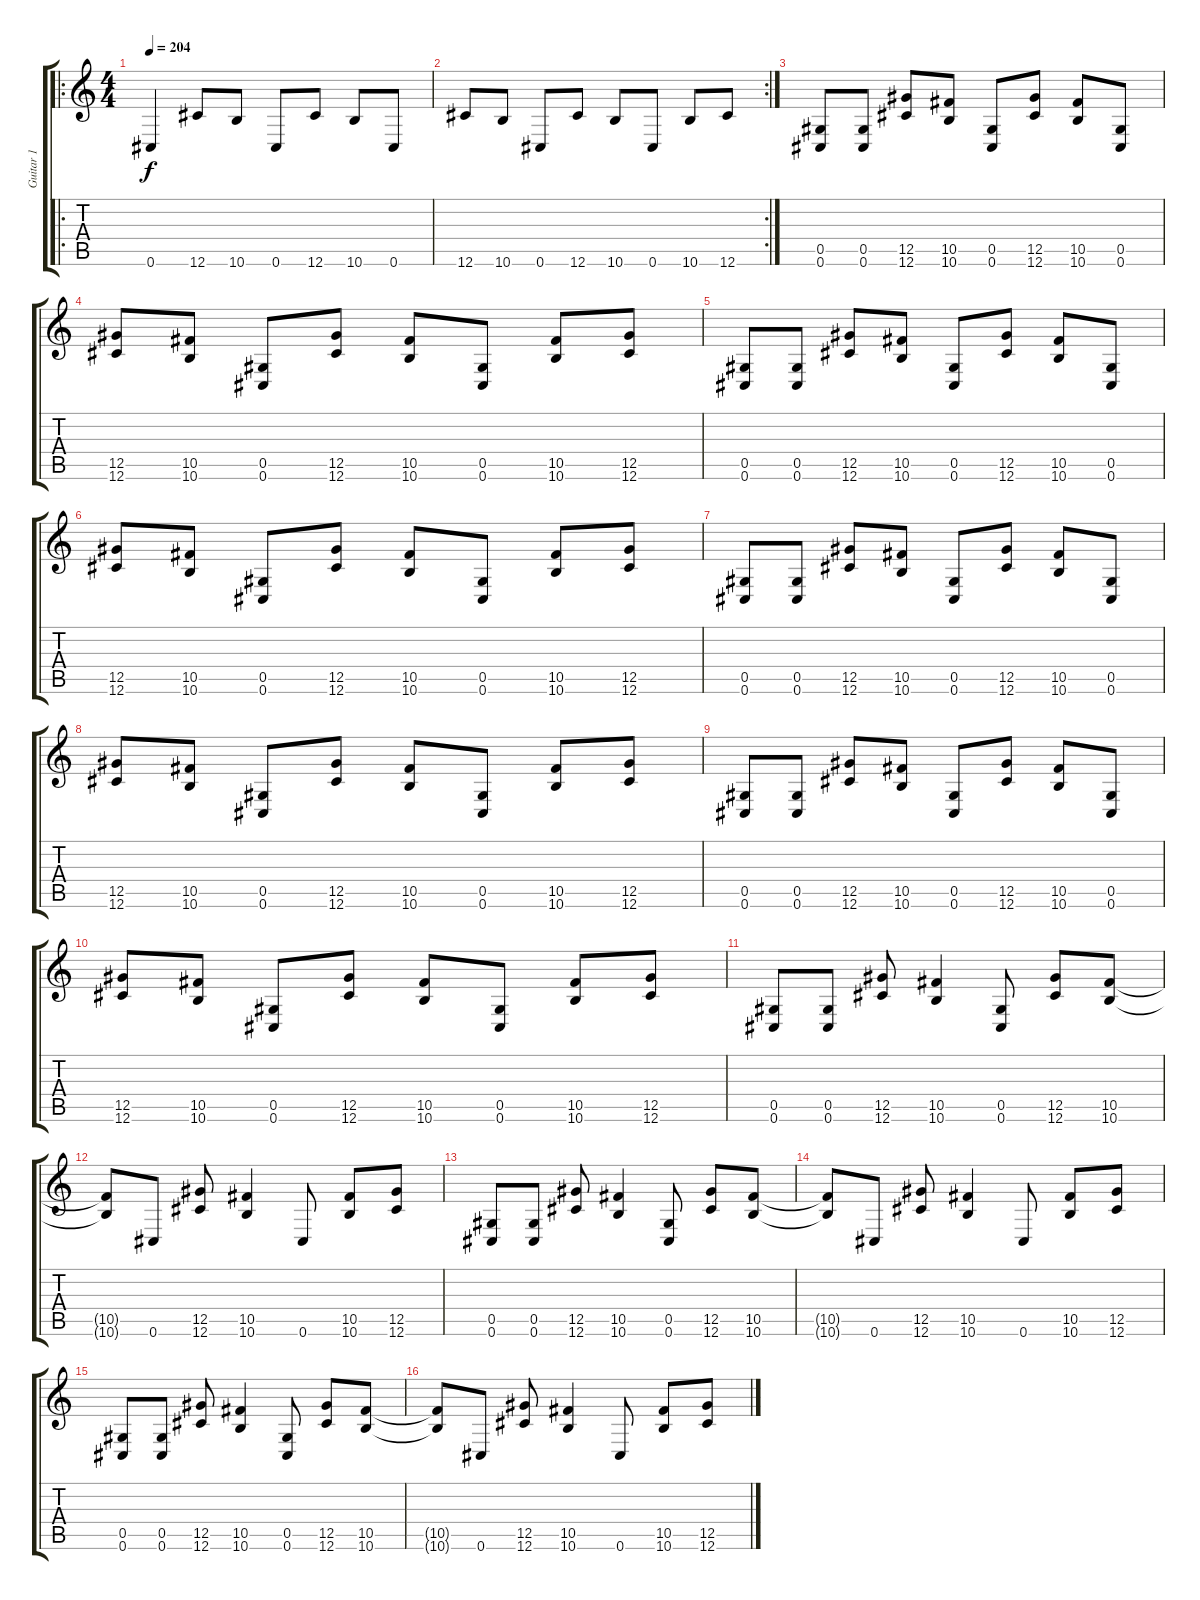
\track ("Guitar 1" "Guitar 1") {instrument distortionguitar}
\staff {score tabs}
\tuning (Eb4 Bb3 Gb3 Db3 Ab2 Db2) {hide}
\ro
\ts (4 4)
\tempo 204
\clef g2
\ks c
0.6.4{dy f instrument distortionguitar} 12.6.8 10.6.8 0.6.8 12.6.8 10.6.8 0.6.8 |
\rc 2
12.6.8 10.6.8 0.6.8 12.6.8 10.6.8 0.6.8 10.6.8 12.6.8 |
(0.5 0.6).8 (0.5 0.6).8 (12.5 12.6).8 (10.5 10.6).8 (0.5 0.6).8 (12.5 12.6).8 (10.5 10.6).8 (0.5 0.6).8 |
(12.5 12.6).8 (10.5 10.6).8 (0.5 0.6).8 (12.5 12.6).8 (10.5 10.6).8 (0.5 0.6).8 (10.5 10.6).8 (12.5 12.6).8 |
(0.5 0.6).8 (0.5 0.6).8 (12.5 12.6).8 (10.5 10.6).8 (0.5 0.6).8 (12.5 12.6).8 (10.5 10.6).8 (0.5 0.6).8 |
(12.5 12.6).8 (10.5 10.6).8 (0.5 0.6).8 (12.5 12.6).8 (10.5 10.6).8 (0.5 0.6).8 (10.5 10.6).8 (12.5 12.6).8 |
(0.5 0.6).8 (0.5 0.6).8 (12.5 12.6).8 (10.5 10.6).8 (0.5 0.6).8 (12.5 12.6).8 (10.5 10.6).8 (0.5 0.6).8 |
(12.5 12.6).8 (10.5 10.6).8 (0.5 0.6).8 (12.5 12.6).8 (10.5 10.6).8 (0.5 0.6).8 (10.5 10.6).8 (12.5 12.6).8 |
(0.5 0.6).8 (0.5 0.6).8 (12.5 12.6).8 (10.5 10.6).8 (0.5 0.6).8 (12.5 12.6).8 (10.5 10.6).8 (0.5 0.6).8 |
(12.5 12.6).8 (10.5 10.6).8 (0.5 0.6).8 (12.5 12.6).8 (10.5 10.6).8 (0.5 0.6).8 (10.5 10.6).8 (12.5 12.6).8 |
(0.5 0.6).8 (0.5 0.6).8 (12.5 12.6).8 (10.5 10.6).4 (0.5 0.6).8 (12.5 12.6).8 (10.5 10.6).8 |
(10.5{t} 10.6{t}).8 0.6.8 (12.5 12.6).8 (10.5 10.6).4 0.6.8 (10.5 10.6).8 (12.5 12.6).8 |
(0.5 0.6).8 (0.5 0.6).8 (12.5 12.6).8 (10.5 10.6).4 (0.5 0.6).8 (12.5 12.6).8 (10.5 10.6).8 |
(10.5{t} 10.6{t}).8 0.6.8 (12.5 12.6).8 (10.5 10.6).4 0.6.8 (10.5 10.6).8 (12.5 12.6).8 |
(0.5 0.6).8 (0.5 0.6).8 (12.5 12.6).8 (10.5 10.6).4 (0.5 0.6).8 (12.5 12.6).8 (10.5 10.6).8 |
(10.5{t} 10.6{t}).8 0.6.8 (12.5 12.6).8 (10.5 10.6).4 0.6.8 (10.5 10.6).8 (12.5 12.6).8
